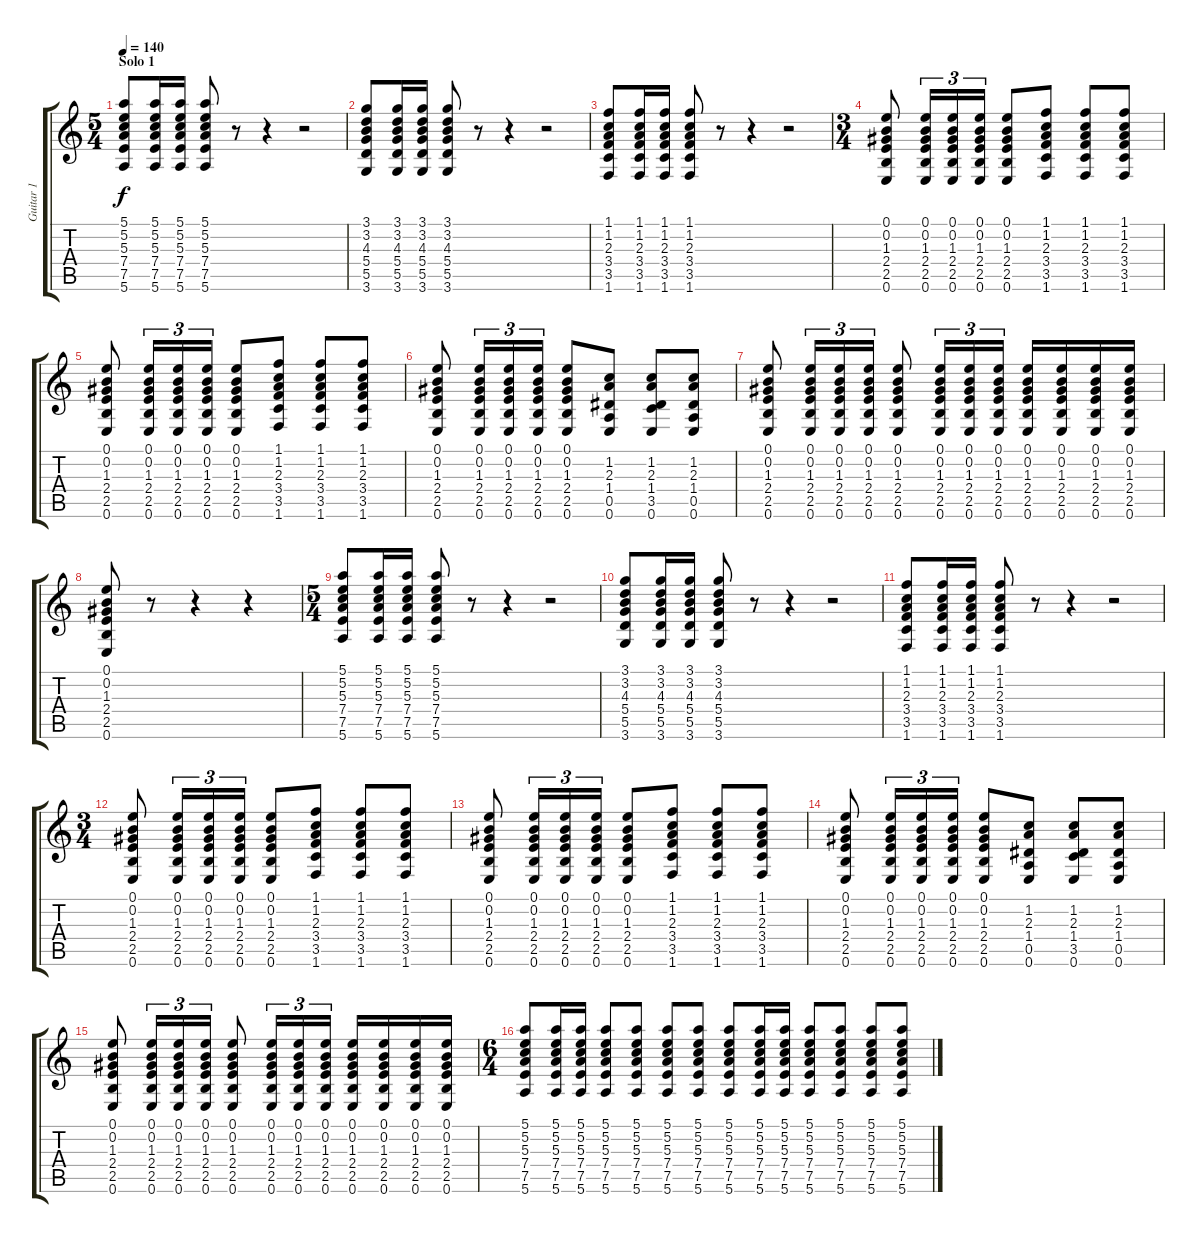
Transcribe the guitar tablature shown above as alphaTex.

\track ("Guitar 1" "Guitar 1") {instrument distortionguitar}
\staff {score tabs}
\tuning (E4 B3 G3 D3 A2 E2) {hide}
\ts (5 4)
\section ("" "Solo 1")
\tempo 140
\clef g2
\ks c
(5.1 5.2 5.3 7.4 7.5 5.6).8{dy f volume 8 instrument acousticguitarnylon} (5.1 5.2 5.3 7.4 7.5 5.6).16 (5.1 5.2 5.3 7.4 7.5 5.6).16 (5.1 5.2 5.3 7.4 7.5 5.6).8 r.8 r.4 r.2 |
(3.1 3.2 4.3 5.4 5.5 3.6).8 (3.1 3.2 4.3 5.4 5.5 3.6).16 (3.1 3.2 4.3 5.4 5.5 3.6).16 (3.1 3.2 4.3 5.4 5.5 3.6).8 r.8 r.4 r.2 |
(1.1 1.2 2.3 3.4 3.5 1.6).8 (1.1 1.2 2.3 3.4 3.5 1.6).16 (1.1 1.2 2.3 3.4 3.5 1.6).16 (1.1 1.2 2.3 3.4 3.5 1.6).8 r.8 r.4 r.2 |
\ts (3 4)
(0.1 0.2 1.3 2.4 2.5 0.6).8 (0.1 0.2 1.3 2.4 2.5 0.6).16{tu (3 2)} (0.1 0.2 1.3 2.4 2.5 0.6).16{tu (3 2)} (0.1 0.2 1.3 2.4 2.5 0.6).16{tu (3 2)} (0.1 0.2 1.3 2.4 2.5 0.6).8 (1.1 1.2 2.3 3.4 3.5 1.6).8 (1.1 1.2 2.3 3.4 3.5 1.6).8 (1.1 1.2 2.3 3.4 3.5 1.6).8 |
(0.1 0.2 1.3 2.4 2.5 0.6).8 (0.1 0.2 1.3 2.4 2.5 0.6).16{tu (3 2)} (0.1 0.2 1.3 2.4 2.5 0.6).16{tu (3 2)} (0.1 0.2 1.3 2.4 2.5 0.6).16{tu (3 2)} (0.1 0.2 1.3 2.4 2.5 0.6).8 (1.1 1.2 2.3 3.4 3.5 1.6).8 (1.1 1.2 2.3 3.4 3.5 1.6).8 (1.1 1.2 2.3 3.4 3.5 1.6).8 |
(0.1 0.2 1.3 2.4 2.5 0.6).8 (0.1 0.2 1.3 2.4 2.5 0.6).16{tu (3 2)} (0.1 0.2 1.3 2.4 2.5 0.6).16{tu (3 2)} (0.1 0.2 1.3 2.4 2.5 0.6).16{tu (3 2)} (0.1 0.2 1.3 2.4 2.5 0.6).8 (1.2 2.3 1.4 0.5 0.6).8 (1.2 2.3 1.4 3.5 0.6).8 (1.2 2.3 1.4 0.5 0.6).8 |
(0.1 0.2 1.3 2.4 2.5 0.6).8 (0.1 0.2 1.3 2.4 2.5 0.6).16{tu (3 2)} (0.1 0.2 1.3 2.4 2.5 0.6).16{tu (3 2)} (0.1 0.2 1.3 2.4 2.5 0.6).16{tu (3 2)} (0.1 0.2 1.3 2.4 2.5 0.6).8 (0.1 0.2 1.3 2.4 2.5 0.6).16{tu (3 2)} (0.1 0.2 1.3 2.4 2.5 0.6).16{tu (3 2)} (0.1 0.2 1.3 2.4 2.5 0.6).16{tu (3 2)} (0.1 0.2 1.3 2.4 2.5 0.6).16 (0.1 0.2 1.3 2.4 2.5 0.6).16 (0.1 0.2 1.3 2.4 2.5 0.6).16 (0.1 0.2 1.3 2.4 2.5 0.6).16 |
(0.1 0.2 1.3 2.4 2.5 0.6).8 r.8 r.4 r.4 |
\ts (5 4)
(5.1 5.2 5.3 7.4 7.5 5.6).8 (5.1 5.2 5.3 7.4 7.5 5.6).16 (5.1 5.2 5.3 7.4 7.5 5.6).16 (5.1 5.2 5.3 7.4 7.5 5.6).8 r.8 r.4 r.2 |
(3.1 3.2 4.3 5.4 5.5 3.6).8 (3.1 3.2 4.3 5.4 5.5 3.6).16 (3.1 3.2 4.3 5.4 5.5 3.6).16 (3.1 3.2 4.3 5.4 5.5 3.6).8 r.8 r.4 r.2 |
(1.1 1.2 2.3 3.4 3.5 1.6).8 (1.1 1.2 2.3 3.4 3.5 1.6).16 (1.1 1.2 2.3 3.4 3.5 1.6).16 (1.1 1.2 2.3 3.4 3.5 1.6).8 r.8 r.4 r.2 |
\ts (3 4)
(0.1 0.2 1.3 2.4 2.5 0.6).8 (0.1 0.2 1.3 2.4 2.5 0.6).16{tu (3 2)} (0.1 0.2 1.3 2.4 2.5 0.6).16{tu (3 2)} (0.1 0.2 1.3 2.4 2.5 0.6).16{tu (3 2)} (0.1 0.2 1.3 2.4 2.5 0.6).8 (1.1 1.2 2.3 3.4 3.5 1.6).8 (1.1 1.2 2.3 3.4 3.5 1.6).8 (1.1 1.2 2.3 3.4 3.5 1.6).8 |
(0.1 0.2 1.3 2.4 2.5 0.6).8 (0.1 0.2 1.3 2.4 2.5 0.6).16{tu (3 2)} (0.1 0.2 1.3 2.4 2.5 0.6).16{tu (3 2)} (0.1 0.2 1.3 2.4 2.5 0.6).16{tu (3 2)} (0.1 0.2 1.3 2.4 2.5 0.6).8 (1.1 1.2 2.3 3.4 3.5 1.6).8 (1.1 1.2 2.3 3.4 3.5 1.6).8 (1.1 1.2 2.3 3.4 3.5 1.6).8 |
(0.1 0.2 1.3 2.4 2.5 0.6).8 (0.1 0.2 1.3 2.4 2.5 0.6).16{tu (3 2)} (0.1 0.2 1.3 2.4 2.5 0.6).16{tu (3 2)} (0.1 0.2 1.3 2.4 2.5 0.6).16{tu (3 2)} (0.1 0.2 1.3 2.4 2.5 0.6).8 (1.2 2.3 1.4 0.5 0.6).8 (1.2 2.3 1.4 3.5 0.6).8 (1.2 2.3 1.4 0.5 0.6).8 |
(0.1 0.2 1.3 2.4 2.5 0.6).8 (0.1 0.2 1.3 2.4 2.5 0.6).16{tu (3 2)} (0.1 0.2 1.3 2.4 2.5 0.6).16{tu (3 2)} (0.1 0.2 1.3 2.4 2.5 0.6).16{tu (3 2)} (0.1 0.2 1.3 2.4 2.5 0.6).8 (0.1 0.2 1.3 2.4 2.5 0.6).16{tu (3 2)} (0.1 0.2 1.3 2.4 2.5 0.6).16{tu (3 2)} (0.1 0.2 1.3 2.4 2.5 0.6).16{tu (3 2)} (0.1 0.2 1.3 2.4 2.5 0.6).16 (0.1 0.2 1.3 2.4 2.5 0.6).16 (0.1 0.2 1.3 2.4 2.5 0.6).16 (0.1 0.2 1.3 2.4 2.5 0.6).16 |
\ts (6 4)
(5.1 5.2 5.3 7.4 7.5 5.6).8 (5.1 5.2 5.3 7.4 7.5 5.6).16 (5.1 5.2 5.3 7.4 7.5 5.6).16 (5.1 5.2 5.3 7.4 7.5 5.6).8 (5.1 5.2 5.3 7.4 7.5 5.6).8 (5.1 5.2 5.3 7.4 7.5 5.6).8 (5.1 5.2 5.3 7.4 7.5 5.6).8 (5.1 5.2 5.3 7.4 7.5 5.6).8 (5.1 5.2 5.3 7.4 7.5 5.6).16 (5.1 5.2 5.3 7.4 7.5 5.6).16 (5.1 5.2 5.3 7.4 7.5 5.6).8 (5.1 5.2 5.3 7.4 7.5 5.6).8 (5.1 5.2 5.3 7.4 7.5 5.6).8 (5.1 5.2 5.3 7.4 7.5 5.6).8
